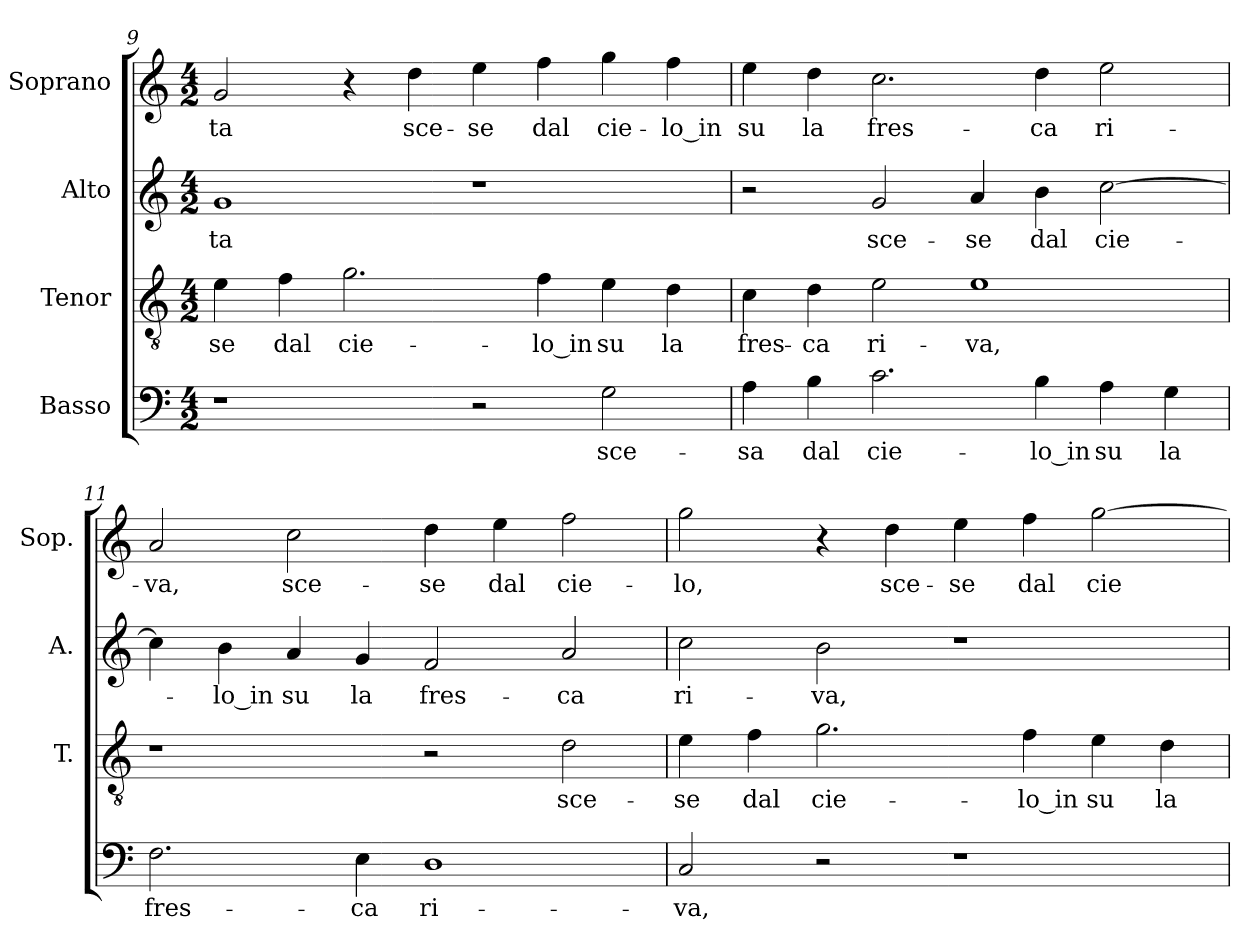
**kern	**text	**kern	**text	**kern	**text	**kern	**text
*part4	*part4	*part3	*part3	*part2	*part2	*part1	*part1
*staff4	*staff4	*staff3	*staff3	*staff2	*staff2	*staff1	*staff1
*I"Basso	*	*I"Tenor	*	*I"Alto	*	*I"Soprano	*
*	*	*I'T.	*	*I'A.	*	*I'Sop.	*
*clefF4	*	*clefGv2	*	*clefG2	*	*clefG2	*
*	*	*ITrd7c12	*	*	*	*	*
*k[]	*	*k[]	*	*k[]	*	*k[]	*
*C:	*	*C:	*	*C:	*	*C:	*
*M4/2	*	*M4/2	*	*M4/2	*	*M4/2	*
=9	=9	=9	=9	=9	=9	=9	=9
!	!	!	!LO:LY:b:color=#000000	!	!	!	!
!	!	!	!	!	!LO:LY:b:color=#000000	!	!
!	!	!	!	!	!	!	!LO:LY:b:color=#000000
1r	.	4Ei\	-se	1gi	-ta	2gi/	-ta
!	!	!	!LO:LY:b:color=#000000	!	!	!	!
.	.	4Fi\	dal	.	.	.	.
!	!	!	!LO:LY:b:color=#000000	!	!	!	!
.	.	2.Gi\	cie-	.	.	4r	.
!	!	!	!	!	!	!	!LO:LY:b:color=#000000
.	.	.	.	.	.	4ddi\	sce-
!	!	!	!	!	!	!	!LO:LY:b:color=#000000
2r	.	.	.	1r	.	4eei\	-se
!	!	!	!LO:LY:b:color=#000000	!	!	!	!
!	!	!	!	!	!	!	!LO:LY:b:color=#000000
.	.	4Fi\	-lo_in	.	.	4ffi\	dal
!	!LO:LY:b:color=#000000	!	!	!	!	!	!
!	!	!	!LO:LY:b:color=#000000	!	!	!	!
!	!	!	!	!	!	!	!LO:LY:b:color=#000000
2Gi\	sce-	4Ei\	su	.	.	4ggi\	cie-
!	!	!	!LO:LY:b:color=#000000	!	!	!	!
!	!	!	!	!	!	!	!LO:LY:b:color=#000000
.	.	4Di\	la	.	.	4ffi\	-lo_in
!!LO:LB:g=z
=10	=10	=10	=10	=10	=10	=10	=10
!	!LO:LY:b:color=#000000	!	!	!	!	!	!
!	!	!	!LO:LY:b:color=#000000	!	!	!	!
!	!	!	!	!	!	!	!LO:LY:b:color=#000000
4Ai\	-sa	4Ci\	fres-	2r	.	4eei\	su
!	!LO:LY:b:color=#000000	!	!	!	!	!	!
!	!	!	!LO:LY:b:color=#000000	!	!	!	!
!	!	!	!	!	!	!	!LO:LY:b:color=#000000
4Bi\	dal	4Di\	-ca	.	.	4ddi\	la
!	!LO:LY:b:color=#000000	!	!	!	!	!	!
!	!	!	!LO:LY:b:color=#000000	!	!	!	!
!	!	!	!	!	!LO:LY:b:color=#000000	!	!
!	!	!	!	!	!	!	!LO:LY:b:color=#000000
2.ci\	cie-	2Ei\	ri-	2gi/	sce-	2.cci\	fres-
!	!	!	!LO:LY:b:color=#000000	!	!	!	!
!	!	!	!	!	!LO:LY:b:color=#000000	!	!
.	.	1Ei	-va,	4ai/	-se	.	.
!	!LO:LY:b:color=#000000	!	!	!	!	!	!
!	!	!	!	!	!LO:LY:b:color=#000000	!	!
!	!	!	!	!	!	!	!LO:LY:b:color=#000000
4Bi\	-lo_in	.	.	4bi\	dal	4ddi\	-ca
!	!LO:LY:b:color=#000000	!	!	!	!	!	!
!	!	!	!	!	!LO:LY:b:color=#000000	!	!
!	!	!	!	!	!	!	!LO:LY:b:color=#000000
4Ai\	su	.	.	[>2cci\	cie-	2eei\	ri-
!	!LO:LY:b:color=#000000	!	!	!	!	!	!
4Gi\	la	.	.	.	.	.	.
=11	=11	=11	=11	=11	=11	=11	=11
!	!LO:LY:b:color=#000000	!	!	!	!	!	!
!	!	!	!	!	!	!	!LO:LY:b:color=#000000
2.Fi\	fres-	1r	.	4cci\]	.	2ai/	-va,
!	!	!	!	!	!LO:LY:b:color=#000000	!	!
.	.	.	.	4bi\	-lo_in	.	.
!	!	!	!	!	!LO:LY:b:color=#000000	!	!
!	!	!	!	!	!	!	!LO:LY:b:color=#000000
.	.	.	.	4ai/	su	2cci\	sce-
!	!LO:LY:b:color=#000000	!	!	!	!	!	!
!	!	!	!	!	!LO:LY:b:color=#000000	!	!
4Ei\	-ca	.	.	4gi/	la	.	.
!	!LO:LY:b:color=#000000	!	!	!	!	!	!
!	!	!	!	!	!LO:LY:b:color=#000000	!	!
!	!	!	!	!	!	!	!LO:LY:b:color=#000000
1Di	ri-	2r	.	2fi/	fres-	4ddi\	-se
!	!	!	!	!	!	!	!LO:LY:b:color=#000000
.	.	.	.	.	.	4eei\	dal
!	!	!	!LO:LY:b:color=#000000	!	!	!	!
!	!	!	!	!	!LO:LY:b:color=#000000	!	!
!	!	!	!	!	!	!	!LO:LY:b:color=#000000
.	.	2Di\	sce-	2ai/	-ca	2ffi\	cie-
=12	=12	=12	=12	=12	=12	=12	=12
!	!LO:LY:b:color=#000000	!	!	!	!	!	!
!	!	!	!LO:LY:b:color=#000000	!	!	!	!
!	!	!	!	!	!LO:LY:b:color=#000000	!	!
!	!	!	!	!	!	!	!LO:LY:b:color=#000000
2Ci/	-va,	4Ei\	-se	2cci\	ri-	2ggi\	-lo,
!	!	!	!LO:LY:b:color=#000000	!	!	!	!
.	.	4Fi\	dal	.	.	.	.
!	!	!	!LO:LY:b:color=#000000	!	!	!	!
!	!	!	!	!	!LO:LY:b:color=#000000	!	!
2r	.	2.Gi\	cie-	2bi\	-va,	4r	.
!	!	!	!	!	!	!	!LO:LY:b:color=#000000
.	.	.	.	.	.	4ddi\	sce-
!	!	!	!	!	!	!	!LO:LY:b:color=#000000
1r	.	.	.	1r	.	4eei\	-se
!	!	!	!LO:LY:b:color=#000000	!	!	!	!
!	!	!	!	!	!	!	!LO:LY:b:color=#000000
.	.	4Fi\	-lo_in	.	.	4ffi\	dal
!	!	!	!LO:LY:b:color=#000000	!	!	!	!
!	!	!	!	!	!	!	!LO:LY:b:color=#000000
.	.	4Ei\	su	.	.	[>2ggi\	cie-
!	!	!	!LO:LY:b:color=#000000	!	!	!	!
.	.	4Di\	la	.	.	.	.
=	=	=	=	=	=	=	=
*-	*-	*-	*-	*-	*-	*-	*-
